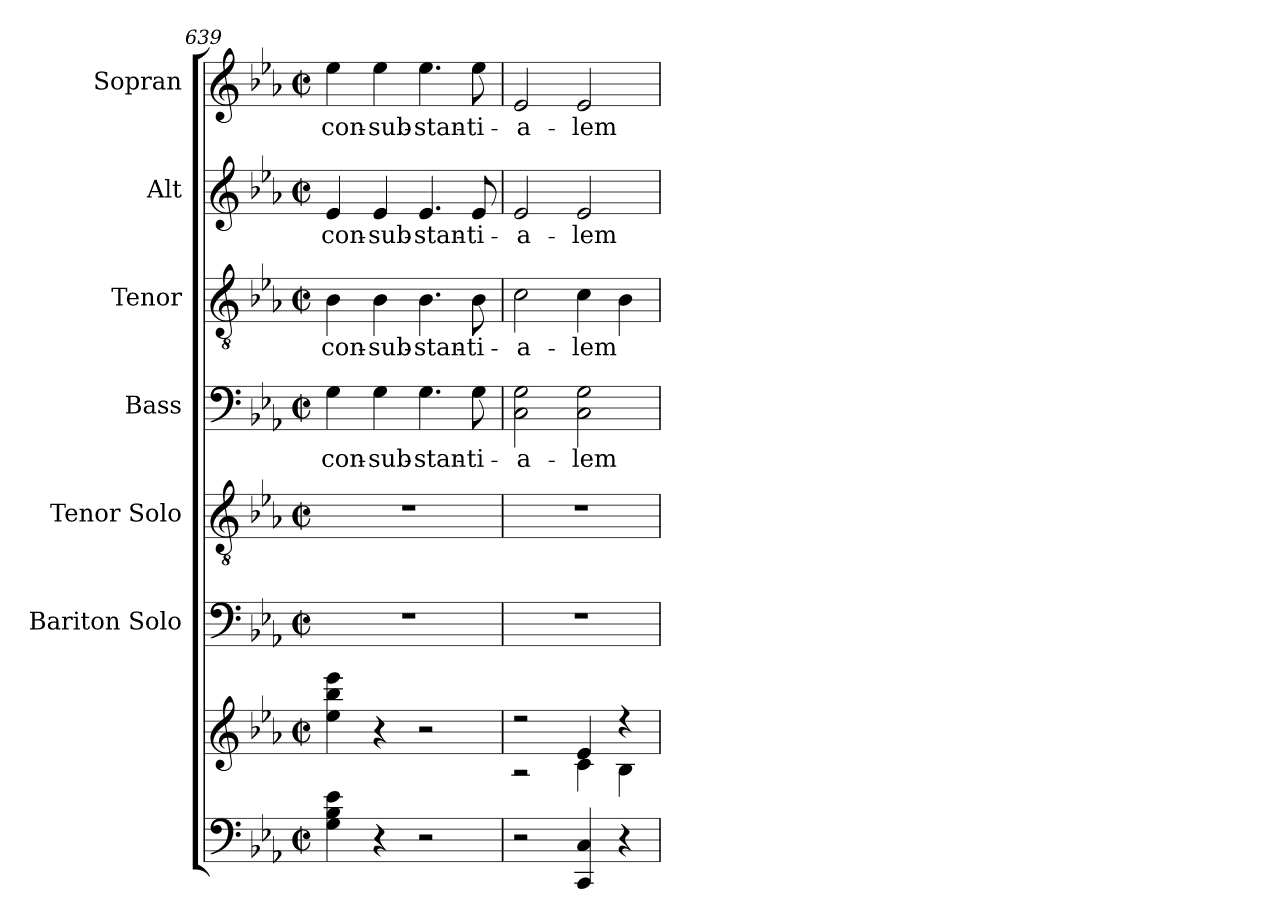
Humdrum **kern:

**kern	**kern	**kern	**kern	**kern	**text	**kern	**text	**kern	**text	**kern	**text
*part7	*part7	*part6	*part5	*part4	*part4	*part3	*part3	*part2	*part2	*part1	*part1
*staff8	*staff7	*staff6	*staff5	*staff4	*staff4	*staff3	*staff3	*staff2	*staff2	*staff1	*staff1
*	*	*I"Bariton Solo	*I"Tenor Solo	*I"Bass	*	*I"Tenor	*	*I"Alt	*	*I"Sopran	*
*	*	*	*	*I'B.	*	*I'T.	*	*I'A.	*	*I'S.	*
*clefF4	*clefG2	*clefF4	*clefGv2	*clefF4	*	*clefGv2	*	*clefG2	*	*clefG2	*
*k[b-e-a-]	*k[b-e-a-]	*k[b-e-a-]	*k[b-e-a-]	*k[b-e-a-]	*	*k[b-e-a-]	*	*k[b-e-a-]	*	*k[b-e-a-]	*
*E-:	*E-:	*E-:	*E-:	*E-:	*	*E-:	*	*E-:	*	*E-:	*
*M2/2	*M2/2	*M2/2	*M2/2	*M2/2	*	*M2/2	*	*M2/2	*	*M2/2	*
*met(c|)	*met(c|)	*met(c|)	*met(c|)	*met(c|)	*	*met(c|)	*	*met(c|)	*	*met(c|)	*
=639	=639	=639	=639	=639	=639	=639	=639	=639	=639	=639	=639
!	!	!	!	!	!LO:LY:b	!	!LO:LY:b	!	!LO:LY:b	!	!LO:LY:b
4G\ 4B-\ 4e-\	4ee-\ 4bb-\ 4eee-\	1r	1r	4G\	con-	4B-\	con-	4e-/	con-	4ee-\	con-
!	!	!	!	!	!LO:LY:b	!	!LO:LY:b	!	!LO:LY:b	!	!LO:LY:b
4r	4r	.	.	4G\	-sub-	4B-\	-sub-	4e-/	-sub-	4ee-\	-sub-
!	!	!	!	!	!LO:LY:b	!	!LO:LY:b	!	!LO:LY:b	!	!LO:LY:b
2r	2r	.	.	4.G\	-stan-	4.B-\	-stan-	4.e-/	-stan-	4.ee-\	-stan-
!	!	!	!	!	!LO:LY:b	!	!LO:LY:b	!	!LO:LY:b	!	!LO:LY:b
.	.	.	.	8G\	-ti-	8B-\	-ti-	8e-/	-ti-	8ee-\	-ti-
=640	=640	=640	=640	=640	=640	=640	=640	=640	=640	=640	=640
*	*^	*	*	*	*	*	*	*	*	*	*
!	!	!	!	!	!	!LO:LY:b	!	!LO:LY:b	!	!LO:LY:b	!	!LO:LY:b
2r	2r	2r	1r	1r	2C\ 2G\	-a-	2c\	-a-	2e-/	-a-	2e-/	-a-
!	!	!	!	!	!	!LO:LY:b	!	!LO:LY:b	!	!LO:LY:b	!	!LO:LY:b
4CC/ 4C/	4e-/	4c\	.	.	2C\ 2G\	-lem	4c\	-lem	2e-/	-lem	2e-/	-lem
4r	4r	4B-\	.	.	.	.	4B-\	.	.	.	.	.
*	*v	*v	*	*	*	*	*	*	*	*	*	*
=	=	=	=	=	=	=	=	=	=	=	=
*-	*-	*-	*-	*-	*-	*-	*-	*-	*-	*-	*-
